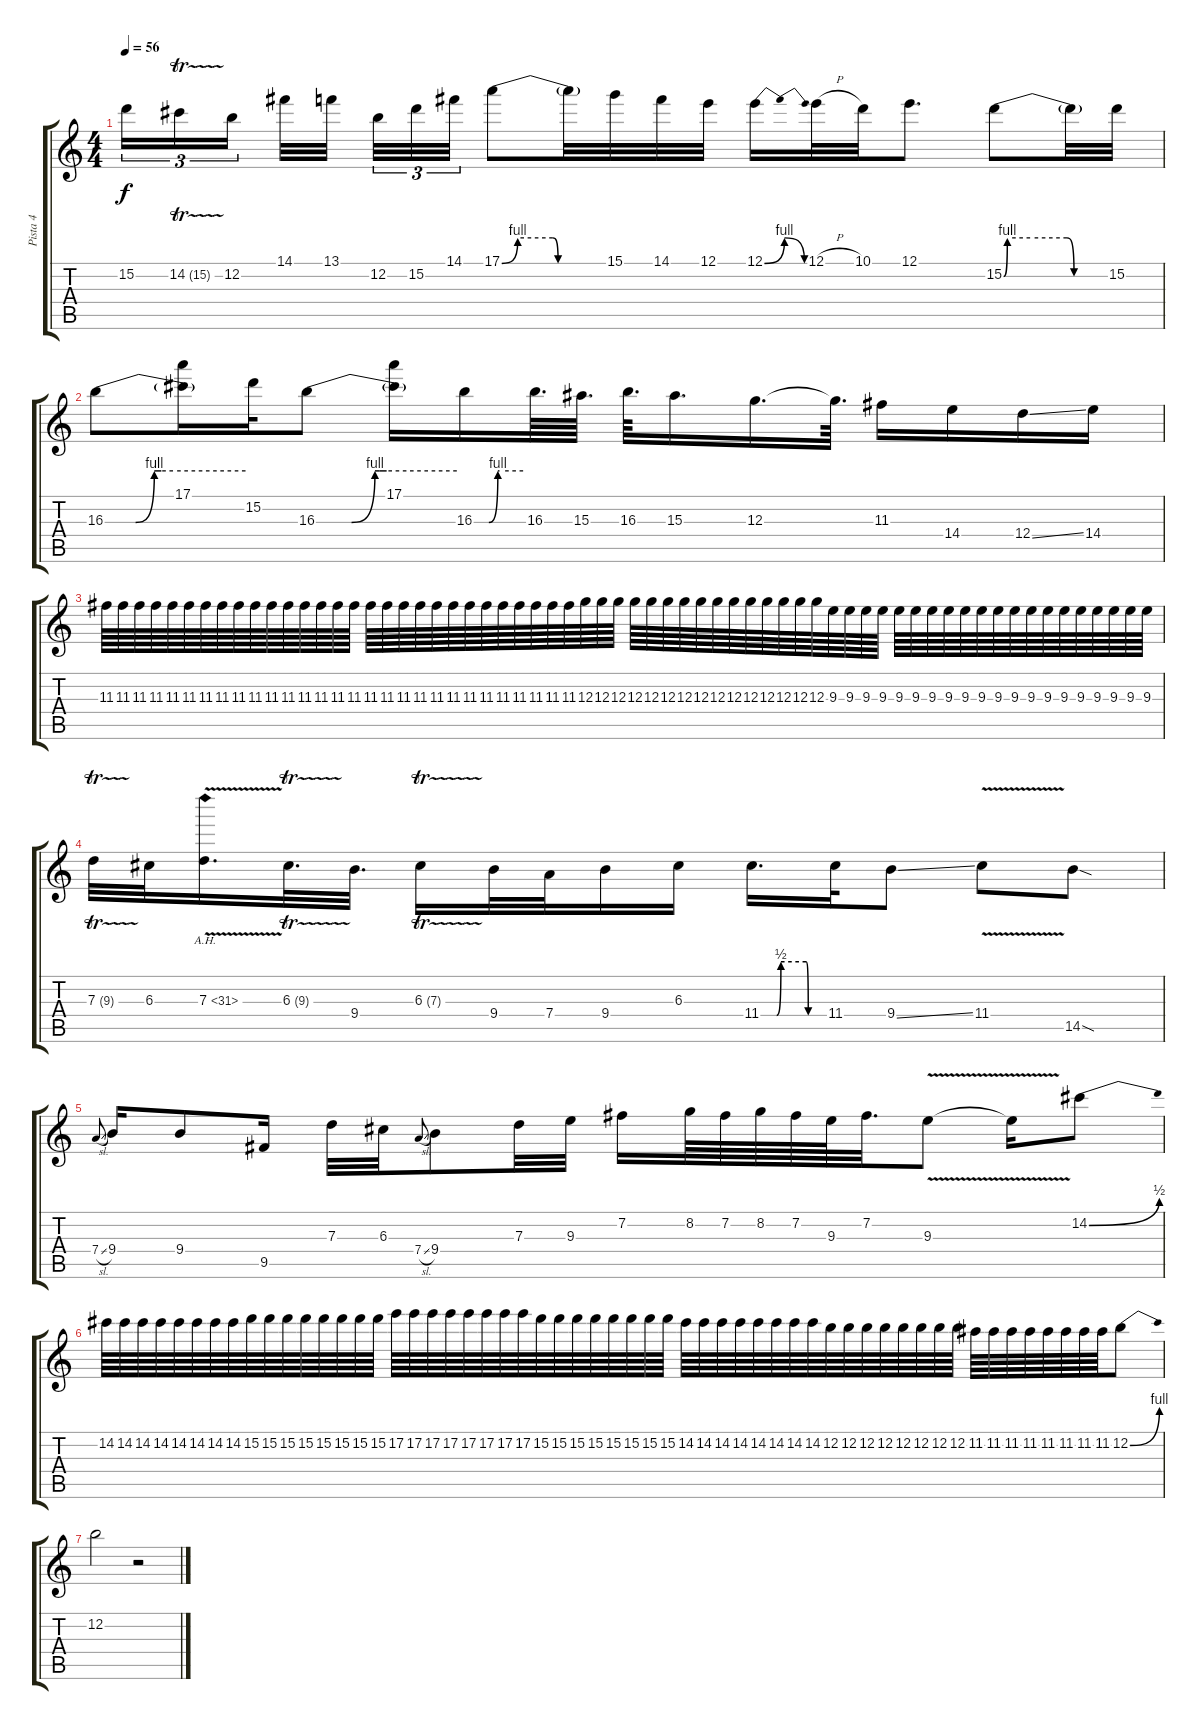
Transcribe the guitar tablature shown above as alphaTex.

\track ("Pista 4" "Pista 4") {instrument distortionguitar}
\staff {score tabs}
\tuning (E4 B3 G3 D3 A2 E2) {hide}
\ts (4 4)
\tempo 56
\clef g2
\ks c
15.2.16{tu (3 2) dy f} 14.2{tr (15 64)}.16{tu (3 2)} 12.2.16{tu (3 2) beam splitsecondary} 14.1.32 13.1.32{beam splitsecondary} 12.2.32{tu (3 2)} 15.2.32{tu (3 2)} 14.1.32{tu (3 2)} 17.1{be (custom 0 0 9 4 29 4 32 0 35 0 60 0)}.8 17.1{t}.32 15.1.32 14.1.32 12.1.32 12.1{be (bendrelease 0 0 21 4 50 4 60 0)}.16 12.1{h}.32 10.1.32 12.1.8{d} 15.2{be (custom 0 0 2 4 15 4 36 4 40 0 60 0)}.8 15.2{t}.32 15.2.32 |
16.3{be (custom 0 0 13 0 21 4 24 4 29 4 60 4)}.8 (17.1 16.3{t}).16 15.2.32 16.3{be (custom 0 0 13 0 15 0 25 4 27 4 30 4 60 4)}.8 (17.1 16.3{t}).16 16.3{be (custom 0 0 15 0 18 0 29 4 31 4 60 4)}.16 16.3.64{d} 15.3.64{d} 16.3.64{d} 15.3.16{d} 12.3.16{d} 12.3{t}.64{d} 11.3.16 14.4.16 12.4{ss}.16 14.4.16 |
11.3.64 11.3.64 11.3.64 11.3.64 11.3.64 11.3.64 11.3.64 11.3.64 11.3.64 11.3.64 11.3.64 11.3.64 11.3.64 11.3.64 11.3.64 11.3.64 11.3.64 11.3.64 11.3.64 11.3.64 11.3.64 11.3.64 11.3.64 11.3.64 11.3.64 11.3.64 11.3.64 11.3.64 11.3.64 12.3.64 12.3.64 12.3.64 12.3.64 12.3.64 12.3.64 12.3.64 12.3.64 12.3.64 12.3.64 12.3.64 12.3.64 12.3.64 12.3.64 12.3.64 9.3.64 9.3.64 9.3.64 9.3.64 9.3.64 9.3.64 9.3.64 9.3.64 9.3.64 9.3.64 9.3.64 9.3.64 9.3.64 9.3.64 9.3.64 9.3.64 9.3.64 9.3.64 9.3.64 9.3.64 |
7.3{tr (9 64)}.32 6.3.32 7.3{ah 24 v}.16{d} 6.3{tr (9 16)}.32{d} 9.4.32{d} 6.3{tr (7 64)}.16 9.4.32 7.4.32 9.4.16 6.3.16 11.4{be (custom 0 0 15 0 19 2 43 2 45 0 60 0)}.16{d} 11.4.32 9.4{ss}.8 11.4{v}.8 14.5{sod}.8 |
7.4{sl}.8{gr onbeat} 9.4.16 9.4.8 9.5.16 7.3.32 6.3.32 7.4{sl}.8{gr onbeat} 9.4.8 7.3.32 9.3.32 7.2.16 8.2.64 7.2.64 8.2.64 7.2.64 9.3.64 7.2.32{d} 9.3{v}.8 9.3{t}.16 14.2{be (bend 0 0 60 2)}.8 |
14.2.64 14.2.64 14.2.64 14.2.64 14.2.64 14.2.64 14.2.64 14.2.64 15.2.64 15.2.64 15.2.64 15.2.64 15.2.64 15.2.64 15.2.64 15.2.64 17.2.64 17.2.64 17.2.64 17.2.64 17.2.64 17.2.64 17.2.64 17.2.64 15.2.64 15.2.64 15.2.64 15.2.64 15.2.64 15.2.64 15.2.64 15.2.64 14.2.64 14.2.64 14.2.64 14.2.64 14.2.64 14.2.64 14.2.64 14.2.64 12.2.64 12.2.64 12.2.64 12.2.64 12.2.64 12.2.64 12.2.64 12.2.64 11.2.64 11.2.64 11.2.64 11.2.64 11.2.64 11.2.64 11.2.64 11.2.64 12.2{be (bend 0 0 60 4)}.8 |
12.2.2 r.2
